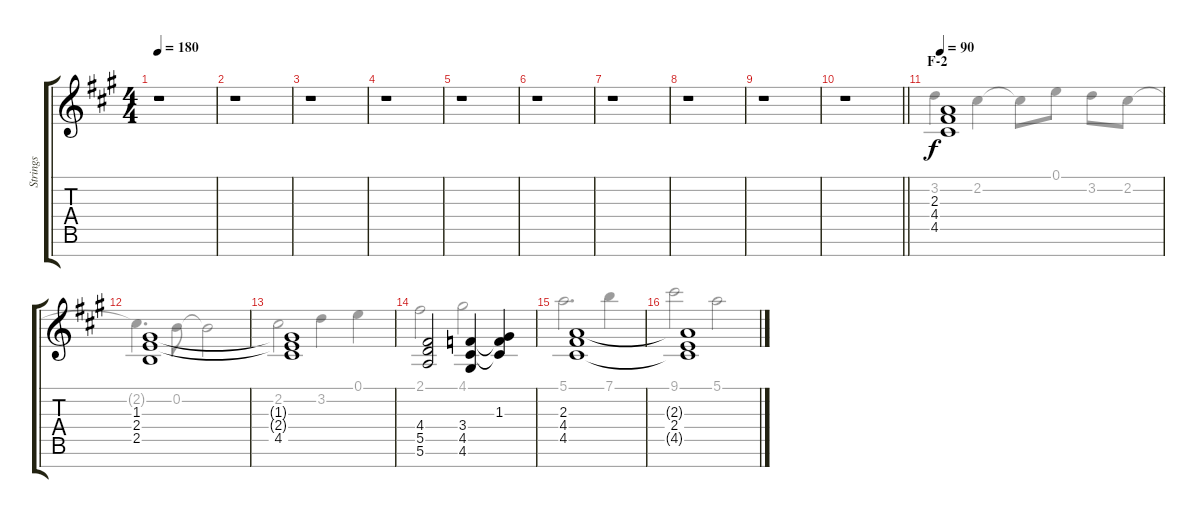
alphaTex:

\track ("Strings" "Strings") {instrument stringensemble1}
\staff {score tabs}
\tuning (E5 B4 G4 D4 A3 E3 B2) {hide}
\voice
\ts (4 4)
\tempo 180
\clef g2
\ks a
r.1{dy f} |
r.1 |
r.1 |
r.1 |
r.1 |
r.1 |
r.1 |
r.1 |
r.1 |
\barLineRight lightlight
r.1 |
\section ("" "F-2")
\tempo 90
(2.3 4.4 4.5).1 |
(1.3 2.4 2.5).1 |
(1.3{t} 2.4{t} 4.5).1 |
(4.4 5.5 5.6).2 (3.4 4.5 4.6).4 (1.3 3.4{t} 4.5{t}).4 |
(2.3 4.4 4.5).1 |
(2.3{t} 2.4 4.5{t}).1
\voice
\clef g2
\ottava regular
\simile none
\ks a
|
|
|
|
|
|
|
|
|
\barLineRight lightlight
|
3.2.4 2.2.4 2.2{t}.8 0.1.8 3.2.8 2.2.8 |
2.2{t}.4{d} 0.2.8 0.2{t}.2 |
2.2.2 3.2.4 0.1.4 |
2.1.2 4.1.2 |
5.1.2{d} 7.1.4 |
9.1.2 5.1.2
